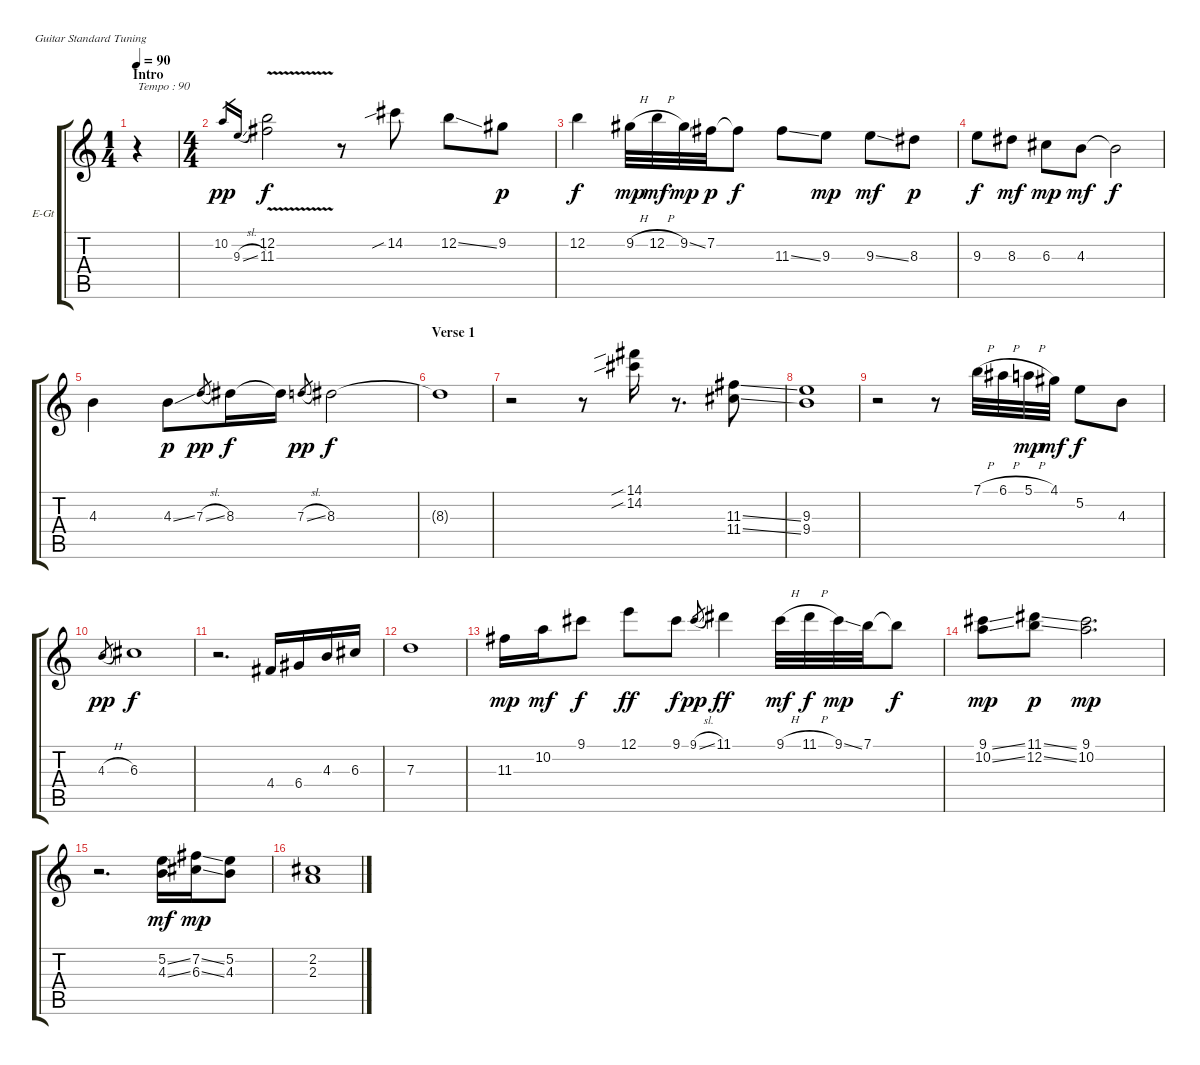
\bracketExtendMode groupsimilarinstruments
\firstSystemTrackNameOrientation horizontal
\otherSystemsTrackNameOrientation horizontal
\track ("Electric Guitar" "E-Gt") {instrument electricguitarjazz}
\staff {score tabs}
\tuning (E4 B3 G3 D3 A2 E2)
\ts (1 4)
\section ("" "Intro")
\tempo 90
\clef g2
\ks c
r.4{txt "Tempo : 90" dy pp instrument electricguitarjazz} |
\ts (4 4)
10.2.16{gr} 9.3{sl}.16{gr} (12.2{v} 11.3{v}).2{dy f} r.8 14.2{sib}.8 12.2{ss}.8 9.2.8{dy p} |
12.2.4{dy f} 9.2{h}.32{dy mp} 12.2{h}.32{dy mf} 9.2{ss}.32{dy mp} 7.2.32{dy p} 7.2{t}.8{dy f} 11.3{ss}.8 9.3.8{dy mp} 9.3{ss}.8{dy mf} 8.3.8{dy p} |
9.3.8{dy f} 8.3.8{dy mf} 6.3.8{dy mp} 4.3.8{dy mf} 4.3{t}.2{dy f} |
4.3.4 4.3{ss}.8{dy p} 7.3{sl}.8{gr dy pp} 8.3.16{dy f} 8.3{t}.16 7.3{sl}.8{gr dy pp} 8.3.2{dy f} |
\section ("" "Verse 1")
8.3{t}.1 |
r.2 r.8 (14.1{sib} 14.2{sib}).16 r.8{d} (11.3{ss} 11.4{ss}).8 |
(9.3 9.4).1 |
r.2 r.8 7.1{h}.32 6.1{h}.32 5.1{h}.32{dy mp} 4.1.32{dy mf} 5.2.8{dy f} 4.3.8 |
4.3{h}.8{gr dy pp} 6.3.1{dy f} |
r.2{d} 4.4.16 6.4.16 4.3.16 6.3.16 |
7.3.1 |
11.3.16{dy mp} 10.2.16{dy mf} 9.1.8{dy f} 12.1.8{dy ff} 9.1.8{dy f} 9.1{sl}.8{gr dy pp} 11.1.4{dy ff} 9.1{h}.32{dy mf} 11.1{h}.32{dy f} 9.1{ss}.32{dy mp} 7.1.32 7.1{t}.8{dy f} |
(9.1{ss} 10.2{ss}).8{dy mp} (11.1{ss} 12.2{ss}).8{dy p} (9.1 10.2).2{d dy mp} |
r.2{d} (5.2{ss} 4.3{ss}).16{dy mf} (7.2{ss} 6.3{ss}).16{dy mp} (5.2 4.3).8 |
(2.2 2.3).1
